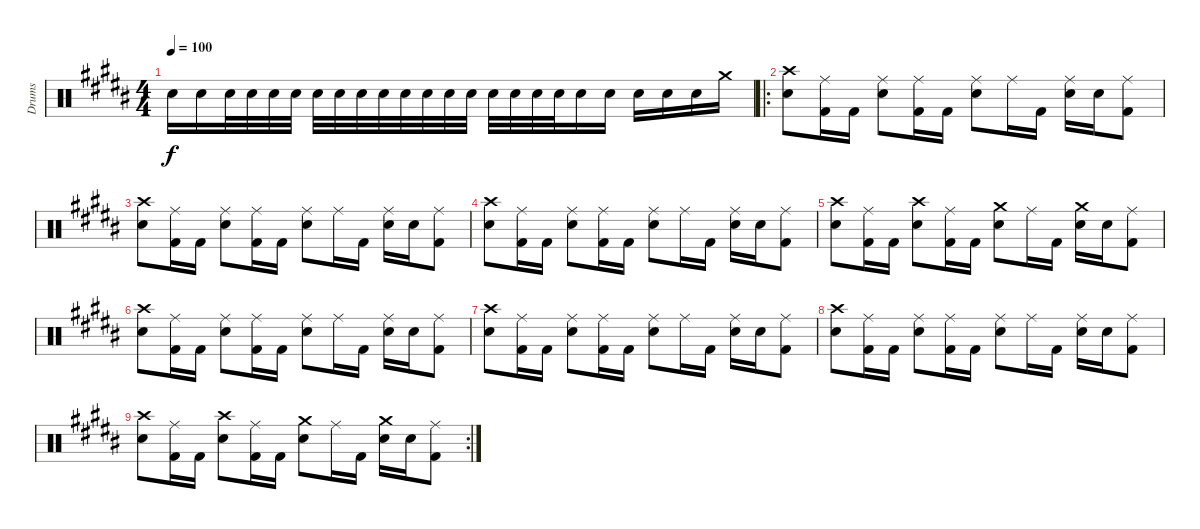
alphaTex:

\track ("Drums" "Drums") {instrument percussion}
\staff {score}
\articulation defaults
\ts (4 4)
\tempo 100
\clef neutral
\ks b "Electric Snare (hit)".16{dy f volume 12} "Electric Snare (hit)".16 "Electric Snare (hit)".32 "Electric Snare (hit)".32 "Electric Snare (hit)".32 "Electric Snare (hit)".32 "Electric Snare (hit)".32 "Electric Snare (hit)".32 "Electric Snare (hit)".32 "Electric Snare (hit)".32 "Electric Snare (hit)".32 "Electric Snare (hit)".32 "Electric Snare (hit)".32 "Electric Snare (hit)".32 "Electric Snare (hit)".32 "Electric Snare (hit)".32 "Electric Snare (hit)".32 "Electric Snare (hit)".32 "Electric Snare (hit)".16 "Electric Snare (hit)".16 "Electric Snare (hit)".16 "Electric Snare (hit)".16 "Electric Snare (hit)".16 "Crash medium (hit)".16
|
\ro
("Crash high (hit)" "Snare (hit) 2").8 ("Ride (middle)" "Kick (hit) 2").16 "Kick (hit) 2".16 ("Ride (middle)" "Snare (hit) 2").8 ("Ride (middle)" "Kick (hit) 2").16 "Kick (hit) 2".16 ("Ride (middle)" "Snare (hit) 2").8 "Ride (middle)".16 "Kick (hit) 2".16 ("Ride (middle)" "Snare (hit) 2").16 "Snare (hit) 2".16 ("Ride (middle)" "Kick (hit) 2").8 |
("Crash high (hit)" "Snare (hit) 2").8 ("Ride (middle)" "Kick (hit) 2").16 "Kick (hit) 2".16 ("Ride (middle)" "Snare (hit) 2").8 ("Ride (middle)" "Kick (hit) 2").16 "Kick (hit) 2".16 ("Ride (middle)" "Snare (hit) 2").8 "Ride (middle)".16 "Kick (hit) 2".16 ("Ride (middle)" "Snare (hit) 2").16 "Snare (hit) 2".16 ("Ride (middle)" "Kick (hit) 2").8 |
("Crash high (hit)" "Snare (hit) 2").8 ("Ride (middle)" "Kick (hit) 2").16 "Kick (hit) 2".16 ("Ride (middle)" "Snare (hit) 2").8 ("Ride (middle)" "Kick (hit) 2").16 "Kick (hit) 2".16 ("Ride (middle)" "Snare (hit) 2").8 "Ride (middle)".16 "Kick (hit) 2".16 ("Ride (middle)" "Snare (hit) 2").16 "Snare (hit) 2".16 ("Ride (middle)" "Kick (hit) 2").8 |
("Crash high (hit)" "Snare (hit) 2").8 ("Ride (middle)" "Kick (hit) 2").16 "Kick (hit) 2".16 ("Crash high (hit)" "Snare (hit) 2").8 ("Ride (middle)" "Kick (hit) 2").16 "Kick (hit) 2".16 ("Crash medium (hit)" "Snare (hit) 2").8 "Ride (middle)".16 "Kick (hit) 2".16 ("Crash medium (hit)" "Snare (hit) 2").16 "Snare (hit) 2".16 ("Ride (middle)" "Kick (hit) 2").8 |
("Crash high (hit)" "Snare (hit) 2").8 ("Ride (middle)" "Kick (hit) 2").16 "Kick (hit) 2".16 ("Ride (middle)" "Snare (hit) 2").8 ("Ride (middle)" "Kick (hit) 2").16 "Kick (hit) 2".16 ("Ride (middle)" "Snare (hit) 2").8 "Ride (middle)".16 "Kick (hit) 2".16 ("Ride (middle)" "Snare (hit) 2").16 "Snare (hit) 2".16 ("Ride (middle)" "Kick (hit) 2").8 |
("Crash high (hit)" "Snare (hit) 2").8 ("Ride (middle)" "Kick (hit) 2").16 "Kick (hit) 2".16 ("Ride (middle)" "Snare (hit) 2").8 ("Ride (middle)" "Kick (hit) 2").16 "Kick (hit) 2".16 ("Ride (middle)" "Snare (hit) 2").8 "Ride (middle)".16 "Kick (hit) 2".16 ("Ride (middle)" "Snare (hit) 2").16 "Snare (hit) 2".16 ("Ride (middle)" "Kick (hit) 2").8 |
("Crash high (hit)" "Snare (hit) 2").8 ("Ride (middle)" "Kick (hit) 2").16 "Kick (hit) 2".16 ("Ride (middle)" "Snare (hit) 2").8 ("Ride (middle)" "Kick (hit) 2").16 "Kick (hit) 2".16 ("Ride (middle)" "Snare (hit) 2").8 "Ride (middle)".16 "Kick (hit) 2".16 ("Ride (middle)" "Snare (hit) 2").16 "Snare (hit) 2".16 ("Ride (middle)" "Kick (hit) 2").8 |
\rc 2
("Crash high (hit)" "Snare (hit) 2").8 ("Ride (middle)" "Kick (hit) 2").16 "Kick (hit) 2".16 ("Crash high (hit)" "Snare (hit) 2").8 ("Ride (middle)" "Kick (hit) 2").16 "Kick (hit) 2".16 ("Crash medium (hit)" "Snare (hit) 2").8 "Ride (middle)".16 "Kick (hit) 2".16 ("Crash medium (hit)" "Snare (hit) 2").16 "Snare (hit) 2".16 ("Ride (middle)" "Kick (hit) 2").8
